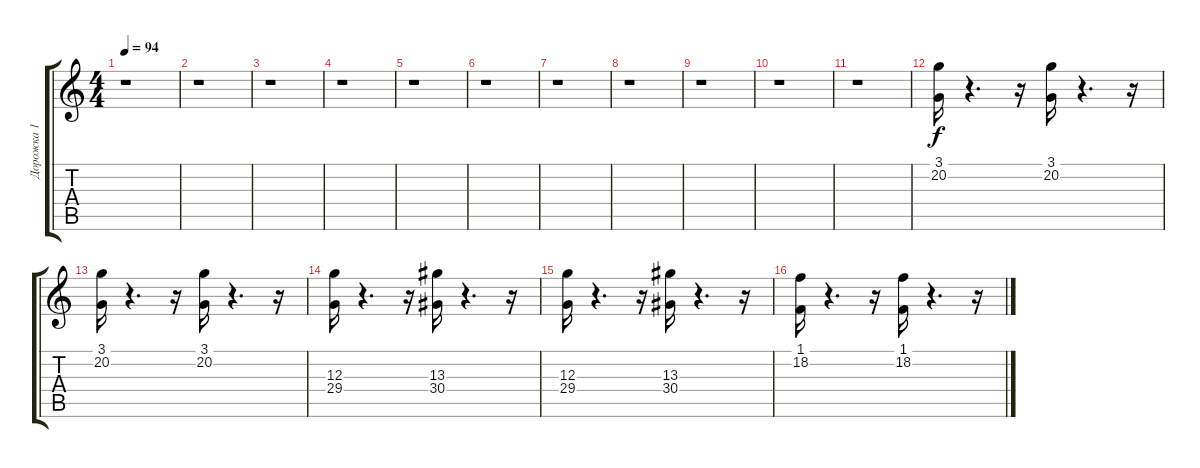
\track ("Дорожка 1" "Дорожка 1") {instrument stringensemble1}
\staff {score tabs}
\tuning (E4 B3 G3 D3 A2 E2) {hide}
\ts (4 4)
\tempo 94
\clef g2
\ks c
r.1{dy f} |
r.1 |
r.1 |
r.1 |
r.1 |
r.1 |
r.1 |
r.1 |
r.1 |
r.1 |
r.1 |
(3.1 20.2).16 r.4{d} r.16 (3.1 20.2).16 r.4{d} r.16 |
(3.1 20.2).16 r.4{d} r.16 (3.1 20.2).16 r.4{d} r.16 |
(12.3 29.4).16 r.4{d} r.16 (13.3 30.4).16 r.4{d} r.16 |
(12.3 29.4).16 r.4{d} r.16 (13.3 30.4).16 r.4{d} r.16 |
(1.1 18.2).16 r.4{d} r.16 (1.1 18.2).16 r.4{d} r.16
